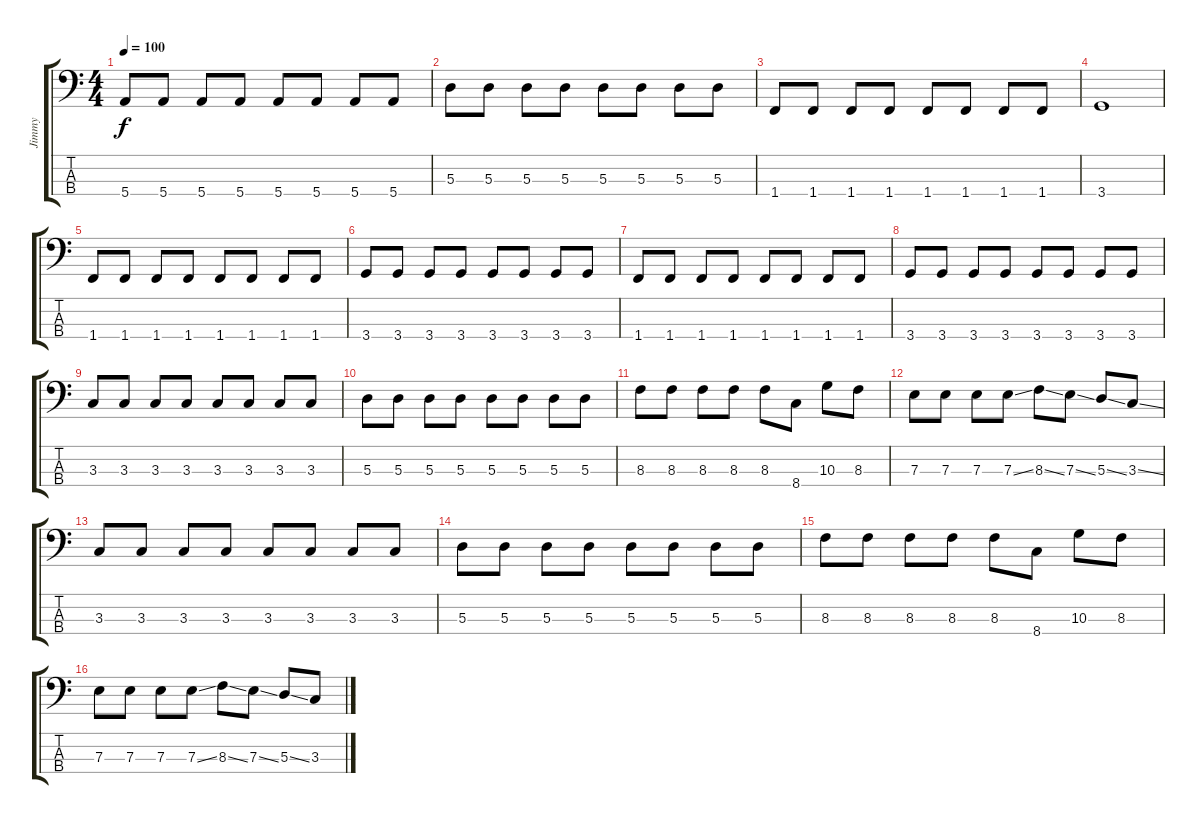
\track ("Jimmy" "Jimmy") {instrument electricbassfinger}
\staff {score tabs}
\tuning (G2 D2 A1 E1) {hide}
\ts (4 4)
\tempo 100
\clef f4
\ks c
5.4.8{dy f} 5.4.8 5.4.8 5.4.8 5.4.8 5.4.8 5.4.8 5.4.8 |
5.3.8 5.3.8 5.3.8 5.3.8 5.3.8 5.3.8 5.3.8 5.3.8 |
1.4.8 1.4.8 1.4.8 1.4.8 1.4.8 1.4.8 1.4.8 1.4.8 |
3.4.1 |
1.4.8 1.4.8 1.4.8 1.4.8 1.4.8 1.4.8 1.4.8 1.4.8 |
3.4.8 3.4.8 3.4.8 3.4.8 3.4.8 3.4.8 3.4.8 3.4.8 |
1.4.8 1.4.8 1.4.8 1.4.8 1.4.8 1.4.8 1.4.8 1.4.8 |
3.4.8 3.4.8 3.4.8 3.4.8 3.4.8 3.4.8 3.4.8 3.4.8 |
3.3.8 3.3.8 3.3.8 3.3.8 3.3.8 3.3.8 3.3.8 3.3.8 |
5.3.8 5.3.8 5.3.8 5.3.8 5.3.8 5.3.8 5.3.8 5.3.8 |
8.3.8 8.3.8 8.3.8 8.3.8 8.3.8 8.4.8 10.3.8 8.3.8 |
7.3.8 7.3.8 7.3.8 7.3{ss}.8 8.3{ss}.8 7.3{ss}.8 5.3{ss}.8 3.3{ss}.8 |
3.3.8 3.3.8 3.3.8 3.3.8 3.3.8 3.3.8 3.3.8 3.3.8 |
5.3.8 5.3.8 5.3.8 5.3.8 5.3.8 5.3.8 5.3.8 5.3.8 |
8.3.8 8.3.8 8.3.8 8.3.8 8.3.8 8.4.8 10.3.8 8.3.8 |
7.3.8 7.3.8 7.3.8 7.3{ss}.8 8.3{ss}.8 7.3{ss}.8 5.3{ss}.8 3.3.8
